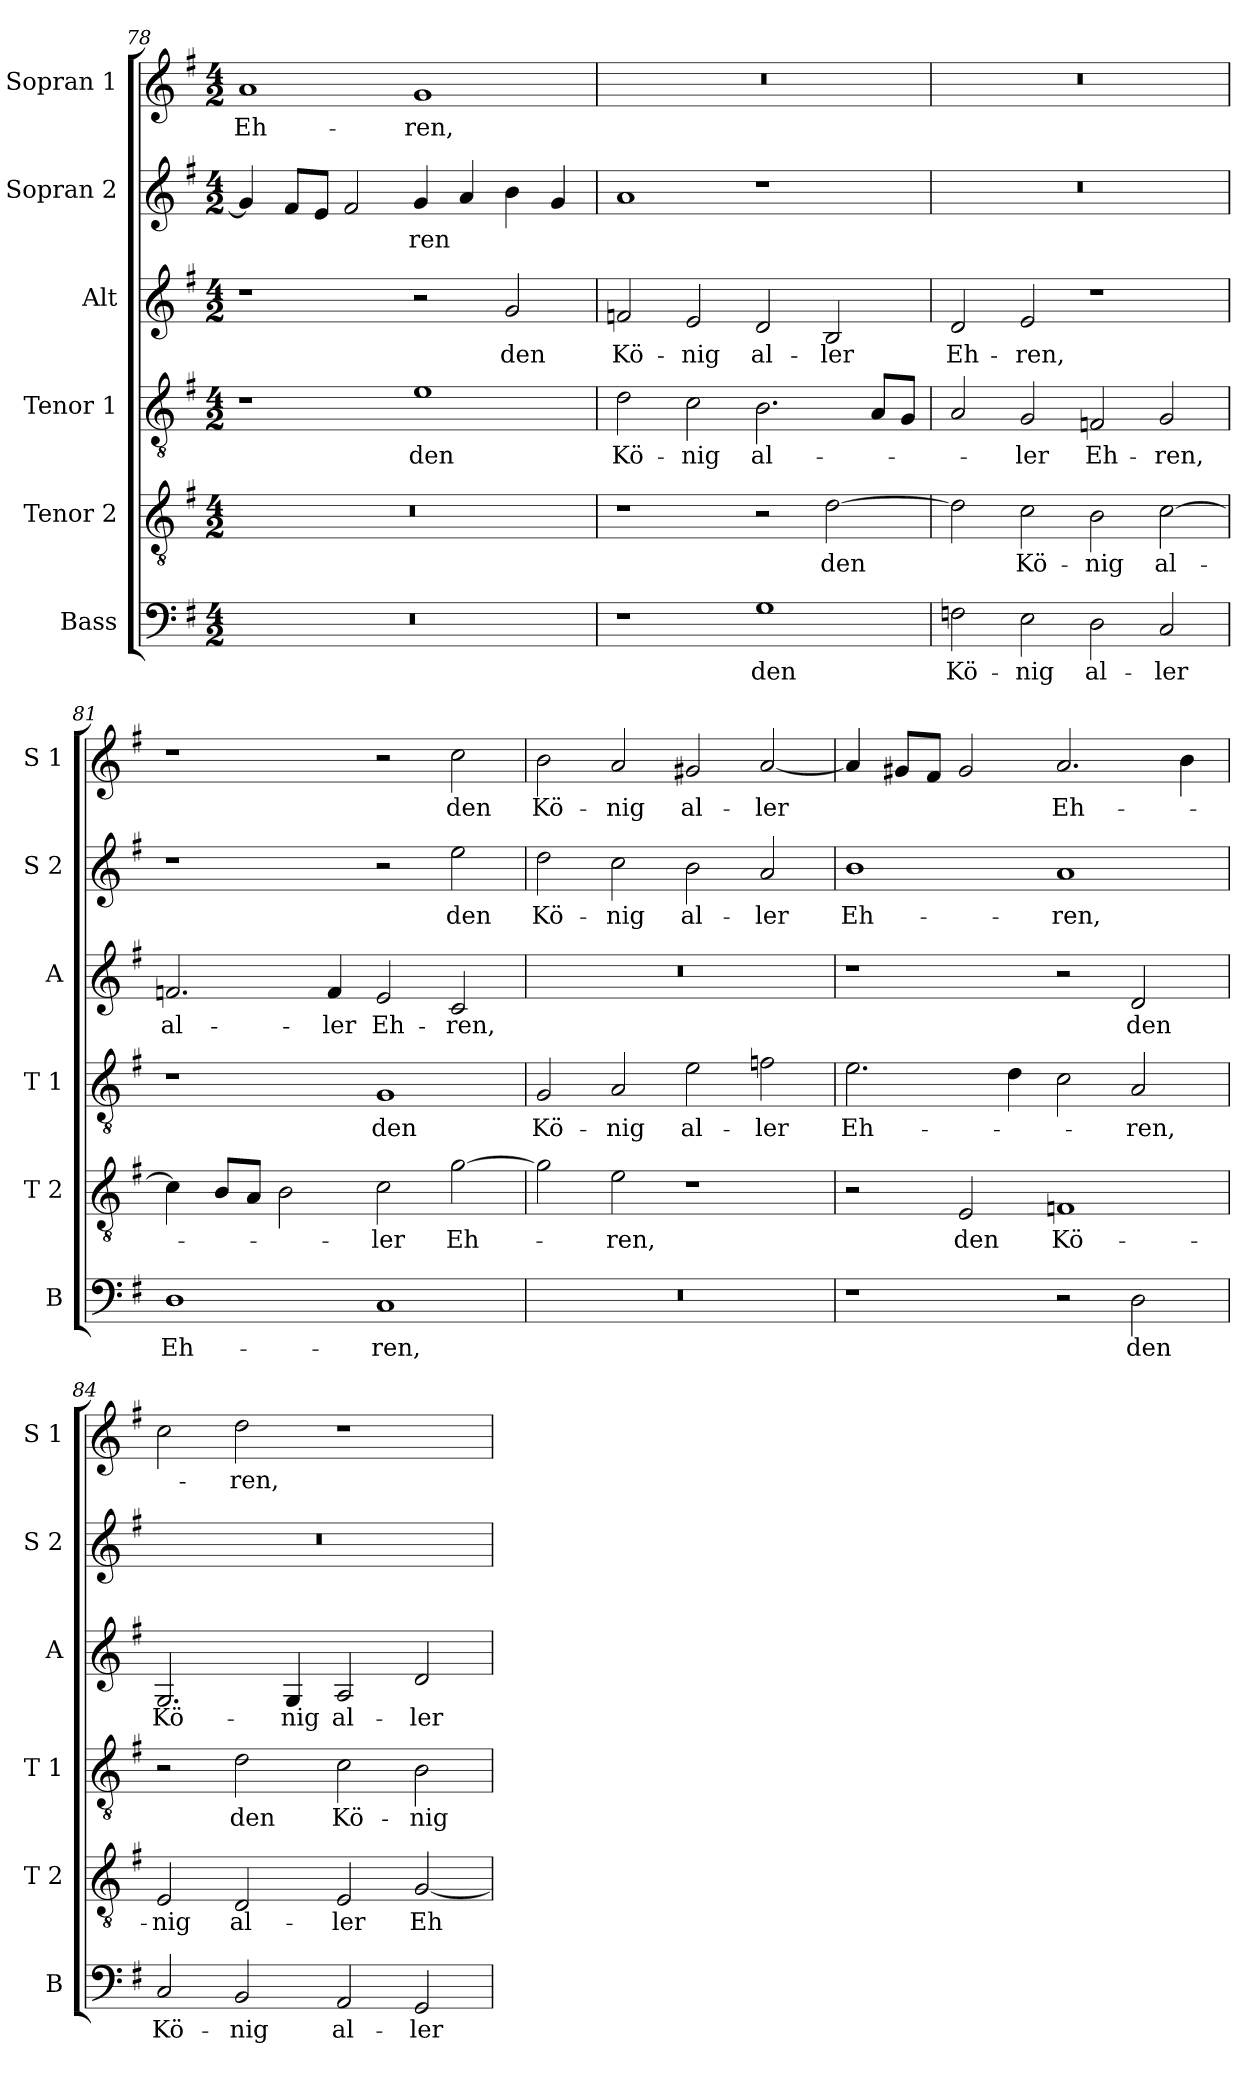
**kern	**text	**kern	**text	**kern	**text	**kern	**text	**kern	**text	**kern	**text
*part6	*part6	*part5	*part5	*part4	*part4	*part3	*part3	*part2	*part2	*part1	*part1
*staff6	*staff6	*staff5	*staff5	*staff4	*staff4	*staff3	*staff3	*staff2	*staff2	*staff1	*staff1
*I"Bass	*	*I"Tenor 2	*	*I"Tenor 1	*	*I"Alt	*	*I"Sopran 2	*	*I"Sopran 1	*
*I'B	*	*I'T 2	*	*I'T 1	*	*I'A	*	*I'S 2	*	*I'S 1	*
*clefF4	*	*clefGv2	*	*clefGv2	*	*clefG2	*	*clefG2	*	*clefG2	*
*k[f#]	*	*k[f#]	*	*k[f#]	*	*k[f#]	*	*k[f#]	*	*k[f#]	*
*M4/2	*	*M4/2	*	*M4/2	*	*M4/2	*	*M4/2	*	*M4/2	*
=78	=78	=78	=78	=78	=78	=78	=78	=78	=78	=78	=78
0r	.	0r	.	1r	.	1r	.	4g/]	.	1a	Eh-
.	.	.	.	.	.	.	.	8f#/L	.	.	.
.	.	.	.	.	.	.	.	8e/J	.	.	.
.	.	.	.	.	.	.	.	2f#/	.	.	.
.	.	.	.	1e	den	2r	.	4g/	-ren	1g	-ren,
.	.	.	.	.	.	.	.	4a/	.	.	.
.	.	.	.	.	.	2g/	den	4b\	.	.	.
.	.	.	.	.	.	.	.	4g/	.	.	.
=79	=79	=79	=79	=79	=79	=79	=79	=79	=79	=79	=79
1r	.	1r	.	2d\	Kö-	2fn/	Kö-	1a	.	0r	.
.	.	.	.	2c\	-nig	2e/	-nig	.	.	.	.
1G	den	2r	.	2.B\	al-	2d/	al-	1r	.	.	.
.	.	[2d\	den	.	.	2B/	-ler	.	.	.	.
.	.	.	.	8A/L	.	.	.	.	.	.	.
.	.	.	.	8G/J	.	.	.	.	.	.	.
=80	=80	=80	=80	=80	=80	=80	=80	=80	=80	=80	=80
2Fn\	Kö-	2d\]	.	2A/	.	2d/	Eh-	0r	.	0r	.
2E\	-nig	2c\	Kö-	2G/	-ler	2e/	-ren,	.	.	.	.
2D\	al-	2B\	-nig	2Fn/	Eh-	1r	.	.	.	.	.
2C/	-ler	[2c\	al-	2G/	-ren,	.	.	.	.	.	.
!!LO:LB:g=z
=81	=81	=81	=81	=81	=81	=81	=81	=81	=81	=81	=81
1D	Eh-	4c\]	.	1r	.	2.fn/	al-	1r	.	1r	.
.	.	8B/L	.	.	.	.	.	.	.	.	.
.	.	8A/J	.	.	.	.	.	.	.	.	.
.	.	2B\	.	.	.	.	.	.	.	.	.
.	.	.	.	.	.	4f/	-ler	.	.	.	.
1C	-ren,	2c\	-ler	1G	den	2e/	Eh-	2r	.	2r	.
.	.	[2g\	Eh-	.	.	2c/	-ren,	2ee\	den	2cc\	den
=82	=82	=82	=82	=82	=82	=82	=82	=82	=82	=82	=82
0r	.	2g\]	.	2G/	Kö-	0r	.	2dd\	Kö-	2b\	Kö-
.	.	2e\	-ren,	2A/	-nig	.	.	2cc\	-nig	2a/	-nig
.	.	1r	.	2e\	al-	.	.	2b\	al-	2g#X/	al-
.	.	.	.	2fn\	-ler	.	.	2a/	-ler	[2a/	-ler
=83	=83	=83	=83	=83	=83	=83	=83	=83	=83	=83	=83
1r	.	2r	.	2.e\	Eh-	1r	.	1b	Eh-	4a/]	.
.	.	.	.	.	.	.	.	.	.	8g#X/L	.
.	.	.	.	.	.	.	.	.	.	8f#/J	.
.	.	2E/	den	.	.	.	.	.	.	2g#/	.
.	.	.	.	4d\	.	.	.	.	.	.	.
2r	.	1Fn	Kö-	2c\	.	2r	.	1a	-ren,	2.a/	Eh-
2D\	den	.	.	2A/	-ren,	2d/	den	.	.	.	.
.	.	.	.	.	.	.	.	.	.	4b\	.
=84	=84	=84	=84	=84	=84	=84	=84	=84	=84	=84	=84
2C/	Kö-	2E/	-nig	2r	.	2.G/	Kö-	0r	.	2cc\	.
2BB/	-nig	2D/	al-	2d\	den	.	.	.	.	2dd\	-ren,
.	.	.	.	.	.	4G/	-nig	.	.	.	.
2AA/	al-	2E/	-ler	2c\	Kö-	2A/	al-	.	.	1r	.
2GG/	-ler	[2G/	Eh-	2B\	-nig	2d/	-ler	.	.	.	.
=	=	=	=	=	=	=	=	=	=	=	=
*-	*-	*-	*-	*-	*-	*-	*-	*-	*-	*-	*-
